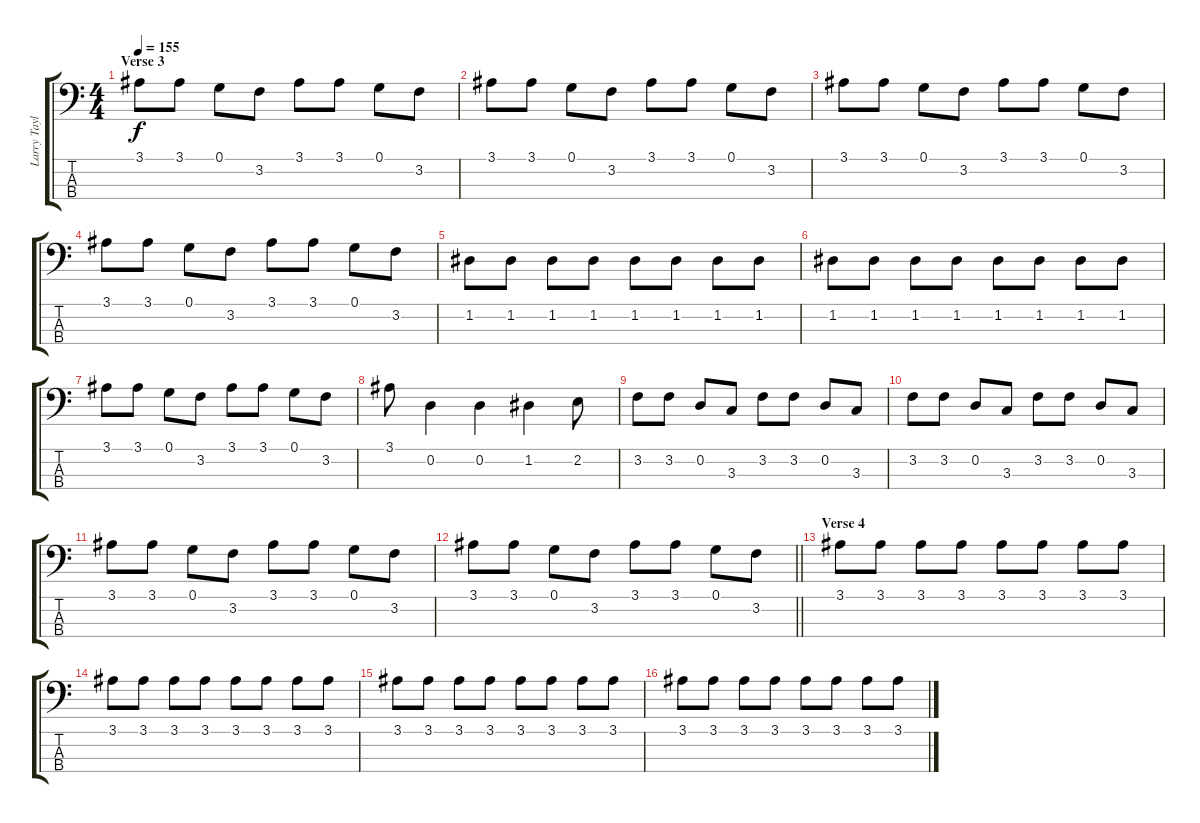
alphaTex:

\track ("Larry Taylor" "Larry Tayl") {instrument electricbassfinger}
\staff {score tabs}
\tuning (G2 D2 A1 E1) {hide}
\ts (4 4)
\section ("" "Verse 3")
\tempo 155
\clef f4
\ks c
3.1.8{dy f} 3.1.8 0.1.8 3.2.8 3.1.8 3.1.8 0.1.8 3.2.8 |
3.1.8 3.1.8 0.1.8 3.2.8 3.1.8 3.1.8 0.1.8 3.2.8 |
3.1.8 3.1.8 0.1.8 3.2.8 3.1.8 3.1.8 0.1.8 3.2.8 |
3.1.8 3.1.8 0.1.8 3.2.8 3.1.8 3.1.8 0.1.8 3.2.8 |
1.2.8 1.2.8 1.2.8 1.2.8 1.2.8 1.2.8 1.2.8 1.2.8 |
1.2.8 1.2.8 1.2.8 1.2.8 1.2.8 1.2.8 1.2.8 1.2.8 |
3.1.8 3.1.8 0.1.8 3.2.8 3.1.8 3.1.8 0.1.8 3.2.8 |
3.1.8 0.2.4 0.2.4 1.2.4 2.2.8 |
3.2.8 3.2.8 0.2.8 3.3.8 3.2.8 3.2.8 0.2.8 3.3.8 |
3.2.8 3.2.8 0.2.8 3.3.8 3.2.8 3.2.8 0.2.8 3.3.8 |
3.1.8 3.1.8 0.1.8 3.2.8 3.1.8 3.1.8 0.1.8 3.2.8 |
\barLineRight lightlight
3.1.8 3.1.8 0.1.8 3.2.8 3.1.8 3.1.8 0.1.8 3.2.8 |
\section ("" "Verse 4")
3.1.8 3.1.8 3.1.8 3.1.8 3.1.8 3.1.8 3.1.8 3.1.8 |
3.1.8 3.1.8 3.1.8 3.1.8 3.1.8 3.1.8 3.1.8 3.1.8 |
3.1.8 3.1.8 3.1.8 3.1.8 3.1.8 3.1.8 3.1.8 3.1.8 |
3.1.8 3.1.8 3.1.8 3.1.8 3.1.8 3.1.8 3.1.8 3.1.8
